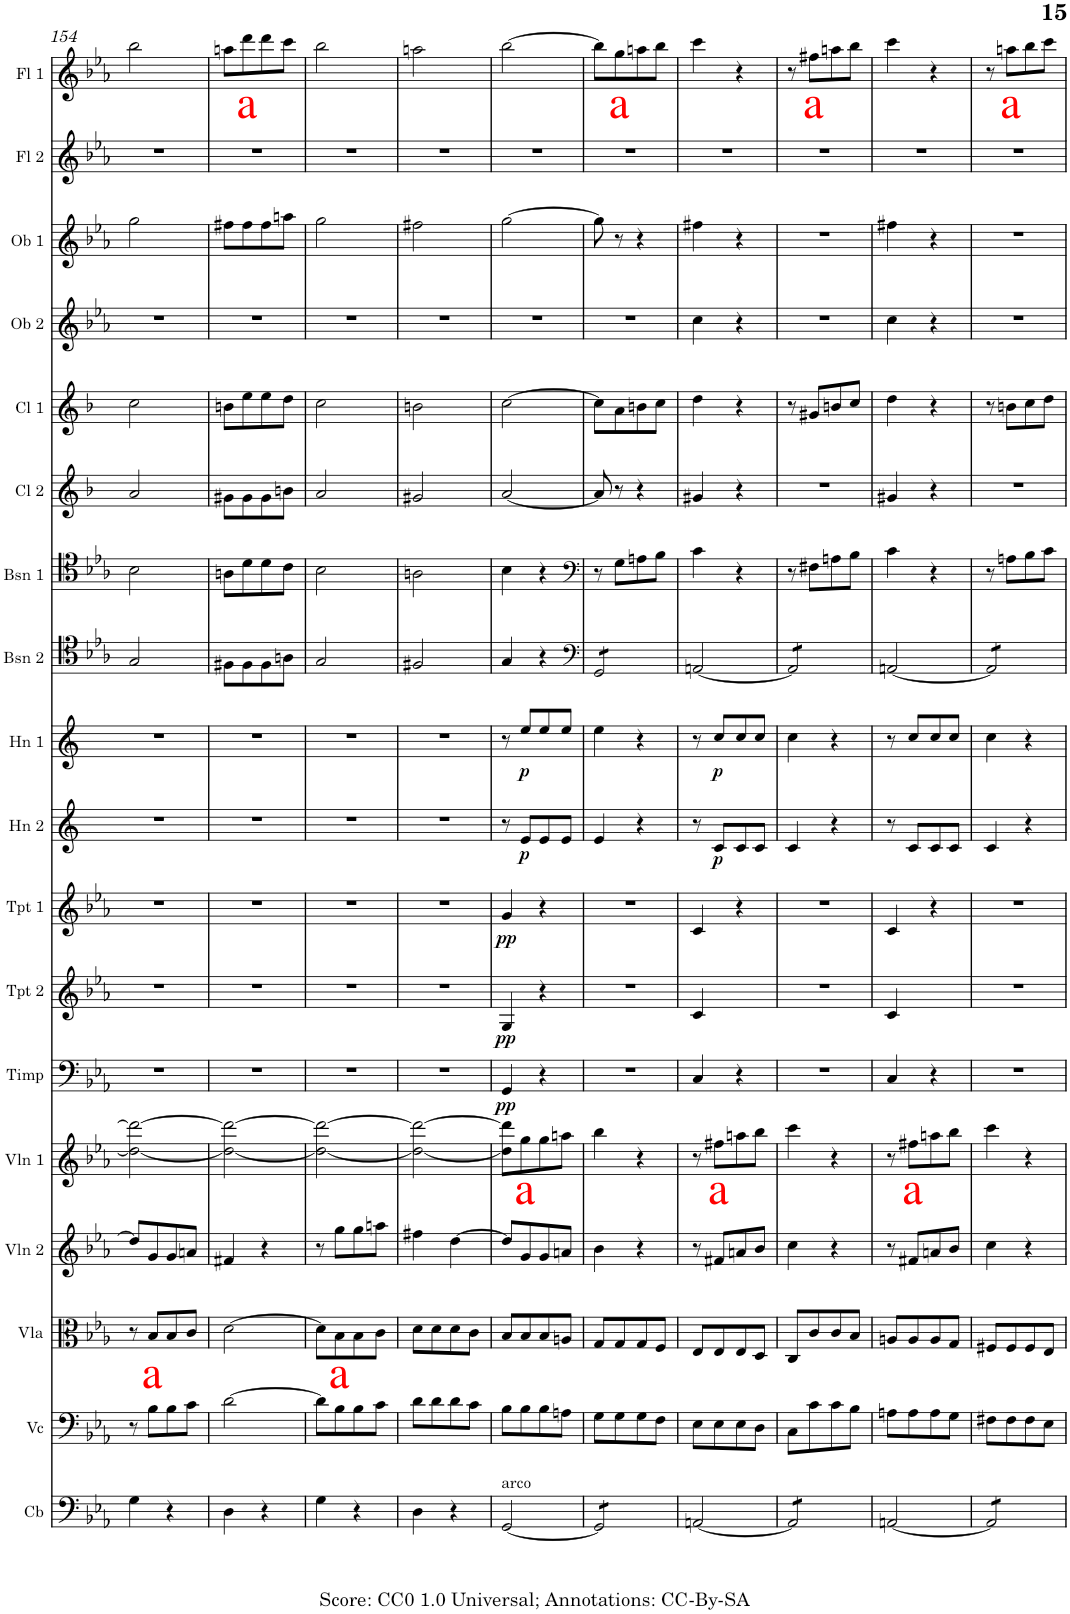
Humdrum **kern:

**kern	**kern	**kern	**text	**kern	**kern	**text	**kern	**dynam	**kern	**dynam	**kern	**dynam	**kern	**dynam	**kern	**dynam	**kern	**kern	**kern	**kern	**kern	**kern	**kern	**kern	**text
*part18	*part17	*part16	*part16	*part15	*part14	*part14	*part13	*part13	*part12	*part12	*part11	*part11	*part10	*part10	*part9	*part9	*part8	*part7	*part6	*part5	*part4	*part3	*part2	*part1	*part1
*staff18	*staff17	*staff16	*staff16	*staff15	*staff14	*staff14	*staff13	*staff13	*staff12	*staff12	*staff11	*staff11	*staff10	*staff10	*staff9	*staff9	*staff8	*staff7	*staff6	*staff5	*staff4	*staff3	*staff2	*staff1	*staff1
*I"Contrabass	*I"Violoncello	*I"Viola	*	*I"Violin 2	*I"Violin 1	*	*I"Timpani	*	*I"C Trumpet 2	*	*I"C Trumpet 1	*	*I"Eb Horn 2	*	*I"Eb Horn 1	*	*I"Bassoon 2	*I"Bassoon 1	*I"Bb Clarinet 2	*I"Bb Clarinet	*I"Oboe 2	*I"Oboe 1	*I"Flute 2	*I"Flute 1	*
*I'Cb	*I'Vc	*I'Vla	*	*I'Vln 2	*I'Vln 1	*	*I'Timp	*	*I'Tpt 2	*	*I'Tpt 1	*	*I'Hn 2	*	*I'Hn 1	*	*I'Bsn 2	*I'Bsn 1	*I'Cl 2	*I'Cl 1	*I'Ob 2	*I'Ob 1	*I'Fl 2	*I'Fl 1	*
!!LO:PB:g=z
*clefF4	*clefF4	*clefC3	*	*clefG2	*clefG2	*	*clefF4	*	*clefG2	*	*clefG2	*	*clefG2	*	*clefG2	*	*clefC4	*clefC4	*clefG2	*clefG2	*clefG2	*clefG2	*clefG2	*clefG2	*
*Trd7c12	*	*	*	*	*	*	*	*	*	*	*	*	*Trd5c9	*	*Trd5c9	*	*	*	*Trd1c2	*Trd1c2	*	*	*	*	*
*k[b-e-a-]	*k[b-e-a-]	*k[b-e-a-]	*	*k[b-e-a-]	*k[b-e-a-]	*	*k[b-e-a-]	*	*k[b-e-a-]	*	*k[b-e-a-]	*	*k[]	*	*k[]	*	*k[b-e-a-]	*k[b-e-a-]	*k[b-]	*k[b-]	*k[b-e-a-]	*k[b-e-a-]	*k[b-e-a-]	*k[b-e-a-]	*
*M2/4	*M2/4	*M2/4	*	*M2/4	*M2/4	*	*M2/4	*	*M2/4	*	*M2/4	*	*M2/4	*	*M2/4	*	*M2/4	*M2/4	*M2/4	*M2/4	*M2/4	*M2/4	*M2/4	*M2/4	*
=154	=154	=154	=154	=154	=154	=154	=154	=154	=154	=154	=154	=154	=154	=154	=154	=154	=154	=154	=154	=154	=154	=154	=154	=154	=154
4G\	8r	8r	.	8dd/L]	2dd\_ 2ddd\_	.	2r	.	2r	.	2r	.	2r	.	2r	.	2G/	2B-\	2a/	2cc\	2r	2gg\	2r	2bb-\	.
!	!	!	!LO:LY:b:color=#FF0000	!	!	!	!	!	!	!	!	!	!	!	!	!	!	!	!	!	!	!	!	!	!
.	8B-\L	8B-/L	a	8g/	.	.	.	.	.	.	.	.	.	.	.	.	.	.	.	.	.	.	.	.	.
4r	8B-\	8B-/	.	8g/	.	.	.	.	.	.	.	.	.	.	.	.	.	.	.	.	.	.	.	.	.
.	8c\J	8c/J	.	8an/J	.	.	.	.	.	.	.	.	.	.	.	.	.	.	.	.	.	.	.	.	.
=155	=155	=155	=155	=155	=155	=155	=155	=155	=155	=155	=155	=155	=155	=155	=155	=155	=155	=155	=155	=155	=155	=155	=155	=155	=155
4D\	[2d\	[2d\	.	4f#X/	2dd\_ 2ddd\_	.	2r	.	2r	.	2r	.	2r	.	2r	.	8F#X\L	8An\L	8g#X\L	8bn\L	2r	8ff#X\L	2r	8aan\L	.
!	!	!	!	!	!	!	!	!	!	!	!	!	!	!	!	!	!	!	!	!	!	!	!	!	!LO:LY:b:color=#FF0000
.	.	.	.	.	.	.	.	.	.	.	.	.	.	.	.	.	8F#\	8d\	8g#\	8ee\	.	8ff#\	.	8ddd\	a
4r	.	.	.	4r	.	.	.	.	.	.	.	.	.	.	.	.	8F#\	8d\	8g#\	8ee\	.	8ff#\	.	8ddd\	.
.	.	.	.	.	.	.	.	.	.	.	.	.	.	.	.	.	8An\J	8c\J	8bn\J	8dd\J	.	8aan\J	.	8ccc\J	.
=156	=156	=156	=156	=156	=156	=156	=156	=156	=156	=156	=156	=156	=156	=156	=156	=156	=156	=156	=156	=156	=156	=156	=156	=156	=156
4G\	8d\L]	8d\L]	.	8r	2dd\_ 2ddd\_	.	2r	.	2r	.	2r	.	2r	.	2r	.	2G/	2B-\	2a/	2cc\	2r	2gg\	2r	2bb-\	.
!	!	!	!LO:LY:b:color=#FF0000	!	!	!	!	!	!	!	!	!	!	!	!	!	!	!	!	!	!	!	!	!	!
.	8B-\	8B-\	a	8gg\L	.	.	.	.	.	.	.	.	.	.	.	.	.	.	.	.	.	.	.	.	.
4r	8B-\	8B-\	.	8gg\	.	.	.	.	.	.	.	.	.	.	.	.	.	.	.	.	.	.	.	.	.
.	8c\J	8c\J	.	8aan\J	.	.	.	.	.	.	.	.	.	.	.	.	.	.	.	.	.	.	.	.	.
=157	=157	=157	=157	=157	=157	=157	=157	=157	=157	=157	=157	=157	=157	=157	=157	=157	=157	=157	=157	=157	=157	=157	=157	=157	=157
4D\	8d\L	8d\L	.	4ff#X\	2dd\_ 2ddd\_	.	2r	.	2r	.	2r	.	2r	.	2r	.	2F#X/	2An\	2g#X/	2bn\	2r	2ff#X\	2r	2aan\	.
.	8d\	8d\	.	.	.	.	.	.	.	.	.	.	.	.	.	.	.	.	.	.	.	.	.	.	.
4r	8d\	8d\	.	[4dd\	.	.	.	.	.	.	.	.	.	.	.	.	.	.	.	.	.	.	.	.	.
.	8c\J	8c\J	.	.	.	.	.	.	.	.	.	.	.	.	.	.	.	.	.	.	.	.	.	.	.
=158	=158	=158	=158	=158	=158	=158	=158	=158	=158	=158	=158	=158	=158	=158	=158	=158	=158	=158	=158	=158	=158	=158	=158	=158	=158
!LO:TX:a:t=arco	!	!	!	!	!	!	!	!	!	!	!	!	!	!	!	!	!	!	!	!	!	!	!	!	!
!	!	!	!	!	!	!	!	!LO:DY:b	!	!LO:DY:b	!	!LO:DY:b	!	!	!	!	!	!	!	!	!	!	!	!	!
[2GG/	8B-\L	8B-/L	.	8dd/L]	8dd\] 8ddd\]L	.	4GG/	pp	4G/	pp	4g/	pp	8r	.	8r	.	4G/	4B-\	[2a/	[2cc\	2r	[2gg\	2r	[2bb-\	.
!	!	!	!	!	!	!LO:LY:b:color=#FF0000	!	!	!	!	!	!	!	!LO:DY:b	!	!LO:DY:b	!	!	!	!	!	!	!	!	!
.	8B-\	8B-/	.	8g/	8gg\	a	.	.	.	.	.	.	8e/L	p	8ee/L	p	.	.	.	.	.	.	.	.	.
.	8B-\	8B-/	.	8g/	8gg\	.	4r	.	4r	.	4r	.	8e/	.	8ee/	.	4r	4r	.	.	.	.	.	.	.
.	8An\J	8An/J	.	8an/J	8aan\J	.	.	.	.	.	.	.	8e/J	.	8ee/J	.	.	.	.	.	.	.	.	.	.
=159	=159	=159	=159	=159	=159	=159	=159	=159	=159	=159	=159	=159	=159	=159	=159	=159	=159	=159	=159	=159	=159	=159	=159	=159	=159
*	*	*	*	*	*	*	*	*	*	*	*	*	*	*	*	*	*clefF4	*clefF4	*	*	*	*	*	*	*
*tremolo	*	*	*	*	*	*	*	*	*	*	*	*	*	*	*	*	*	*	*	*	*	*	*	*	*
*	*	*	*	*	*	*	*	*	*	*	*	*	*	*	*	*	*tremolo	*	*	*	*	*	*	*	*
8GG/]L	8G\L	8G/L	.	4b-\	4bb-\	.	2r	.	2r	.	2r	.	4e/	.	4ee\	.	8GG/L	8r	8a/]	8cc\L]	2r	8gg\]	2r	8bb-\L]	.
!	!	!	!	!	!	!	!	!	!	!	!	!	!	!	!	!	!	!	!	!	!	!	!	!	!LO:LY:b:color=#FF0000
8GG/	8G\	8G/	.	.	.	.	.	.	.	.	.	.	.	.	.	.	8GG/	8G\L	8r	8a\	.	8r	.	8gg\	a
8GG/	8G\	8G/	.	4r	4r	.	.	.	.	.	.	.	4r	.	4r	.	8GG/	8An\	4r	8bn\	.	4r	.	8aan\	.
8GG/J	8F\J	8F/J	.	.	.	.	.	.	.	.	.	.	.	.	.	.	8GG/J	8B-\J	.	8cc\J	.	.	.	8bb-\J	.
*	*	*	*	*	*	*	*	*	*	*	*	*	*	*	*	*	*Xtremolo	*	*	*	*	*	*	*	*
*Xtremolo	*	*	*	*	*	*	*	*	*	*	*	*	*	*	*	*	*	*	*	*	*	*	*	*	*
=160	=160	=160	=160	=160	=160	=160	=160	=160	=160	=160	=160	=160	=160	=160	=160	=160	=160	=160	=160	=160	=160	=160	=160	=160	=160
[2AAn/	8E-\L	8E-/L	.	8r	8r	.	4C/	.	4c/	.	4c/	.	8r	.	8r	.	[2AAn/	4c\	4g#X/	4dd\	4cc\	4ff#X\	2r	4ccc\	.
!	!	!	!	!	!	!LO:LY:b:color=#FF0000	!	!	!	!	!	!	!	!LO:DY:b	!	!LO:DY:b	!	!	!	!	!	!	!	!	!
.	8E-\	8E-/	.	8f#X/L	8ff#X\L	a	.	.	.	.	.	.	8c/L	p	8cc/L	p	.	.	.	.	.	.	.	.	.
.	8E-\	8E-/	.	8an/	8aan\	.	4r	.	4ryy	.	4r	.	8c/	.	8cc/	.	.	4r	4r	4r	4r	4r	.	4r	.
.	8D\J	8D/J	.	8b-/J	8bb-\J	.	.	.	.	.	.	.	8c/J	.	8cc/J	.	.	.	.	.	.	.	.	.	.
=161	=161	=161	=161	=161	=161	=161	=161	=161	=161	=161	=161	=161	=161	=161	=161	=161	=161	=161	=161	=161	=161	=161	=161	=161	=161
*tremolo	*	*	*	*	*	*	*	*	*	*	*	*	*	*	*	*	*	*	*	*	*	*	*	*	*
*	*	*	*	*	*	*	*	*	*	*	*	*	*	*	*	*	*tremolo	*	*	*	*	*	*	*	*
8AA/]L	8C\L	8C/L	.	4cc\	4ccc\	.	2r	.	2r	.	2r	.	4c/	.	4cc\	.	8AA/]L	8r	2r	8r	2r	2r	2r	8r	.
!	!	!	!	!	!	!	!	!	!	!	!	!	!	!	!	!	!	!	!	!	!	!	!	!	!LO:LY:b:color=#FF0000
8AA/	8c\	8c/	.	.	.	.	.	.	.	.	.	.	.	.	.	.	8AA/	8F#X\L	.	8g#X/L	.	.	.	8ff#X\L	a
8AA/	8c\	8c/	.	4r	4r	.	.	.	.	.	.	.	4r	.	4r	.	8AA/	8An\	.	8bn/	.	.	.	8aan\	.
8AA/J	8B-\J	8B-/J	.	.	.	.	.	.	.	.	.	.	.	.	.	.	8AA/J	8B-\J	.	8cc/J	.	.	.	8bb-\J	.
*	*	*	*	*	*	*	*	*	*	*	*	*	*	*	*	*	*Xtremolo	*	*	*	*	*	*	*	*
*Xtremolo	*	*	*	*	*	*	*	*	*	*	*	*	*	*	*	*	*	*	*	*	*	*	*	*	*
=162	=162	=162	=162	=162	=162	=162	=162	=162	=162	=162	=162	=162	=162	=162	=162	=162	=162	=162	=162	=162	=162	=162	=162	=162	=162
[2AAn/	8An\L	8An/L	.	8r	8r	.	4C/	.	4c/	.	4c/	.	8r	.	8r	.	[2AAn/	4c\	4g#X/	4dd\	4cc\	4ff#X\	2r	4ccc\	.
!	!	!	!	!	!	!LO:LY:b:color=#FF0000	!	!	!	!	!	!	!	!	!	!	!	!	!	!	!	!	!	!	!
.	8A\	8A/	.	8f#X/L	8ff#X\L	a	.	.	.	.	.	.	8c/L	.	8cc/L	.	.	.	.	.	.	.	.	.	.
.	8A\	8A/	.	8an/	8aan\	.	4r	.	4ryy	.	4r	.	8c/	.	8cc/	.	.	4r	4r	4r	4r	4r	.	4r	.
.	8G\J	8G/J	.	8b-/J	8bb-\J	.	.	.	.	.	.	.	8c/J	.	8cc/J	.	.	.	.	.	.	.	.	.	.
=163	=163	=163	=163	=163	=163	=163	=163	=163	=163	=163	=163	=163	=163	=163	=163	=163	=163	=163	=163	=163	=163	=163	=163	=163	=163
*tremolo	*	*	*	*	*	*	*	*	*	*	*	*	*	*	*	*	*	*	*	*	*	*	*	*	*
*	*	*	*	*	*	*	*	*	*	*	*	*	*	*	*	*	*tremolo	*	*	*	*	*	*	*	*
8AA/]L	8F#X\L	8F#X/L	.	4cc\	4ccc\	.	2r	.	2r	.	2r	.	4c/	.	4cc\	.	8AA/]L	8r	2r	8r	2r	2r	2r	8r	.
!	!	!	!	!	!	!	!	!	!	!	!	!	!	!	!	!	!	!	!	!	!	!	!	!	!LO:LY:b:color=#FF0000
8AA/	8F#\	8F#/	.	.	.	.	.	.	.	.	.	.	.	.	.	.	8AA/	8An\L	.	8bn\L	.	.	.	8aan\L	a
8AA/	8F#\	8F#/	.	4r	4r	.	.	.	.	.	.	.	4r	.	4r	.	8AA/	8B-\	.	8cc\	.	.	.	8bb-\	.
8AA/J	8E-\J	8E-/J	.	.	.	.	.	.	.	.	.	.	.	.	.	.	8AA/J	8c\J	.	8dd\J	.	.	.	8ccc\J	.
*	*	*	*	*	*	*	*	*	*	*	*	*	*	*	*	*	*Xtremolo	*	*	*	*	*	*	*	*
*Xtremolo	*	*	*	*	*	*	*	*	*	*	*	*	*	*	*	*	*	*	*	*	*	*	*	*	*
=	=	=	=	=	=	=	=	=	=	=	=	=	=	=	=	=	=	=	=	=	=	=	=	=	=
*-	*-	*-	*-	*-	*-	*-	*-	*-	*-	*-	*-	*-	*-	*-	*-	*-	*-	*-	*-	*-	*-	*-	*-	*-	*-
